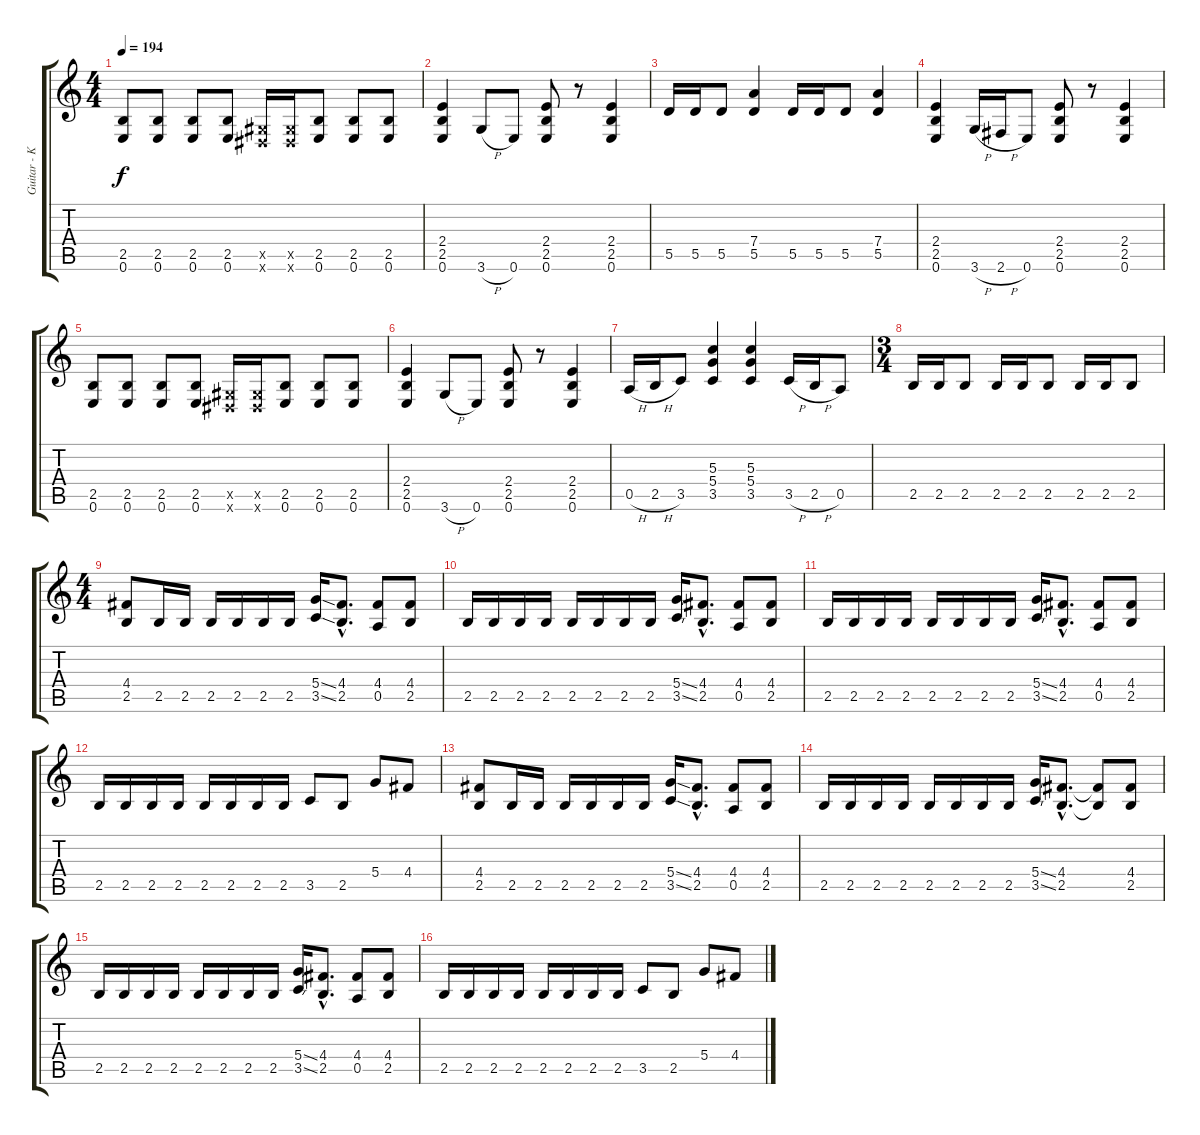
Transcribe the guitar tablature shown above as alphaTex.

\track ("Guitar - Kirk" "Guitar - K") {instrument distortionguitar}
\staff {score tabs}
\tuning (E4 B3 G3 D3 A2 E2) {hide}
\ts (4 4)
\tempo 194
\clef g2
\ks c
(2.5 0.6).8{dy f} (2.5 0.6).8 (2.5 0.6).8 (2.5 0.6).8 (-1.5{x} -1.6{x}).16 (-1.5{x} -1.6{x}).16 (2.5 0.6).8 (2.5 0.6).8 (2.5 0.6).8 |
(2.4 2.5 0.6).4 3.6{h}.8 0.6.8 (2.4 2.5 0.6).8 r.8 (2.4 2.5 0.6).4 |
5.5.16 5.5.16 5.5.8 (7.4 5.5).4 5.5.16 5.5.16 5.5.8 (7.4 5.5).4 |
(2.4 2.5 0.6).4 3.6{h}.16 2.6{h}.16 0.6.8 (2.4 2.5 0.6).8 r.8 (2.4 2.5 0.6).4 |
(2.5 0.6).8 (2.5 0.6).8 (2.5 0.6).8 (2.5 0.6).8 (-1.5{x} -1.6{x}).16 (-1.5{x} -1.6{x}).16 (2.5 0.6).8 (2.5 0.6).8 (2.5 0.6).8 |
(2.4 2.5 0.6).4 3.6{h}.8 0.6.8 (2.4 2.5 0.6).8 r.8 (2.4 2.5 0.6).4 |
0.5{h}.16 2.5{h}.16 3.5.8 (5.3 5.4 3.5).4 (5.3 5.4 3.5).4 3.5{h}.16 2.5{h}.16 0.5.8 |
\ts (3 4)
2.5.16 2.5.16 2.5.8 2.5.16 2.5.16 2.5.8 2.5.16 2.5.16 2.5.8 |
\ts (4 4)
(4.4 2.5).8 2.5.16 2.5.16 2.5.16 2.5.16 2.5.16 2.5.16 (5.4{ss} 3.5{ss}).16 (4.4{hac} 2.5{hac}).8{d} (4.4 0.5).8 (4.4 2.5).8 |
2.5.16 2.5.16 2.5.16 2.5.16 2.5.16 2.5.16 2.5.16 2.5.16 (5.4{ss} 3.5{ss}).16 (4.4{hac} 2.5{hac}).8{d} (4.4 0.5).8 (4.4 2.5).8 |
2.5.16 2.5.16 2.5.16 2.5.16 2.5.16 2.5.16 2.5.16 2.5.16 (5.4{ss} 3.5{ss}).16 (4.4{hac} 2.5{hac}).8{d} (4.4 0.5).8 (4.4 2.5).8 |
2.5.16 2.5.16 2.5.16 2.5.16 2.5.16 2.5.16 2.5.16 2.5.16 3.5.8 2.5.8 5.4.8 4.4.8 |
(4.4 2.5).8 2.5.16 2.5.16 2.5.16 2.5.16 2.5.16 2.5.16 (5.4{ss} 3.5{ss}).16 (4.4{hac} 2.5{hac}).8{d} (4.4 0.5).8 (4.4 2.5).8 |
2.5.16 2.5.16 2.5.16 2.5.16 2.5.16 2.5.16 2.5.16 2.5.16 (5.4{ss} 3.5{ss}).16 (4.4{hac} 2.5{hac}).8{d} (4.4{t} 2.5{t}).8 (4.4 2.5).8 |
2.5.16 2.5.16 2.5.16 2.5.16 2.5.16 2.5.16 2.5.16 2.5.16 (5.4{ss} 3.5{ss}).16 (4.4{hac} 2.5{hac}).8{d} (4.4 0.5).8 (4.4 2.5).8 |
2.5.16 2.5.16 2.5.16 2.5.16 2.5.16 2.5.16 2.5.16 2.5.16 3.5.8 2.5.8 5.4.8 4.4.8
